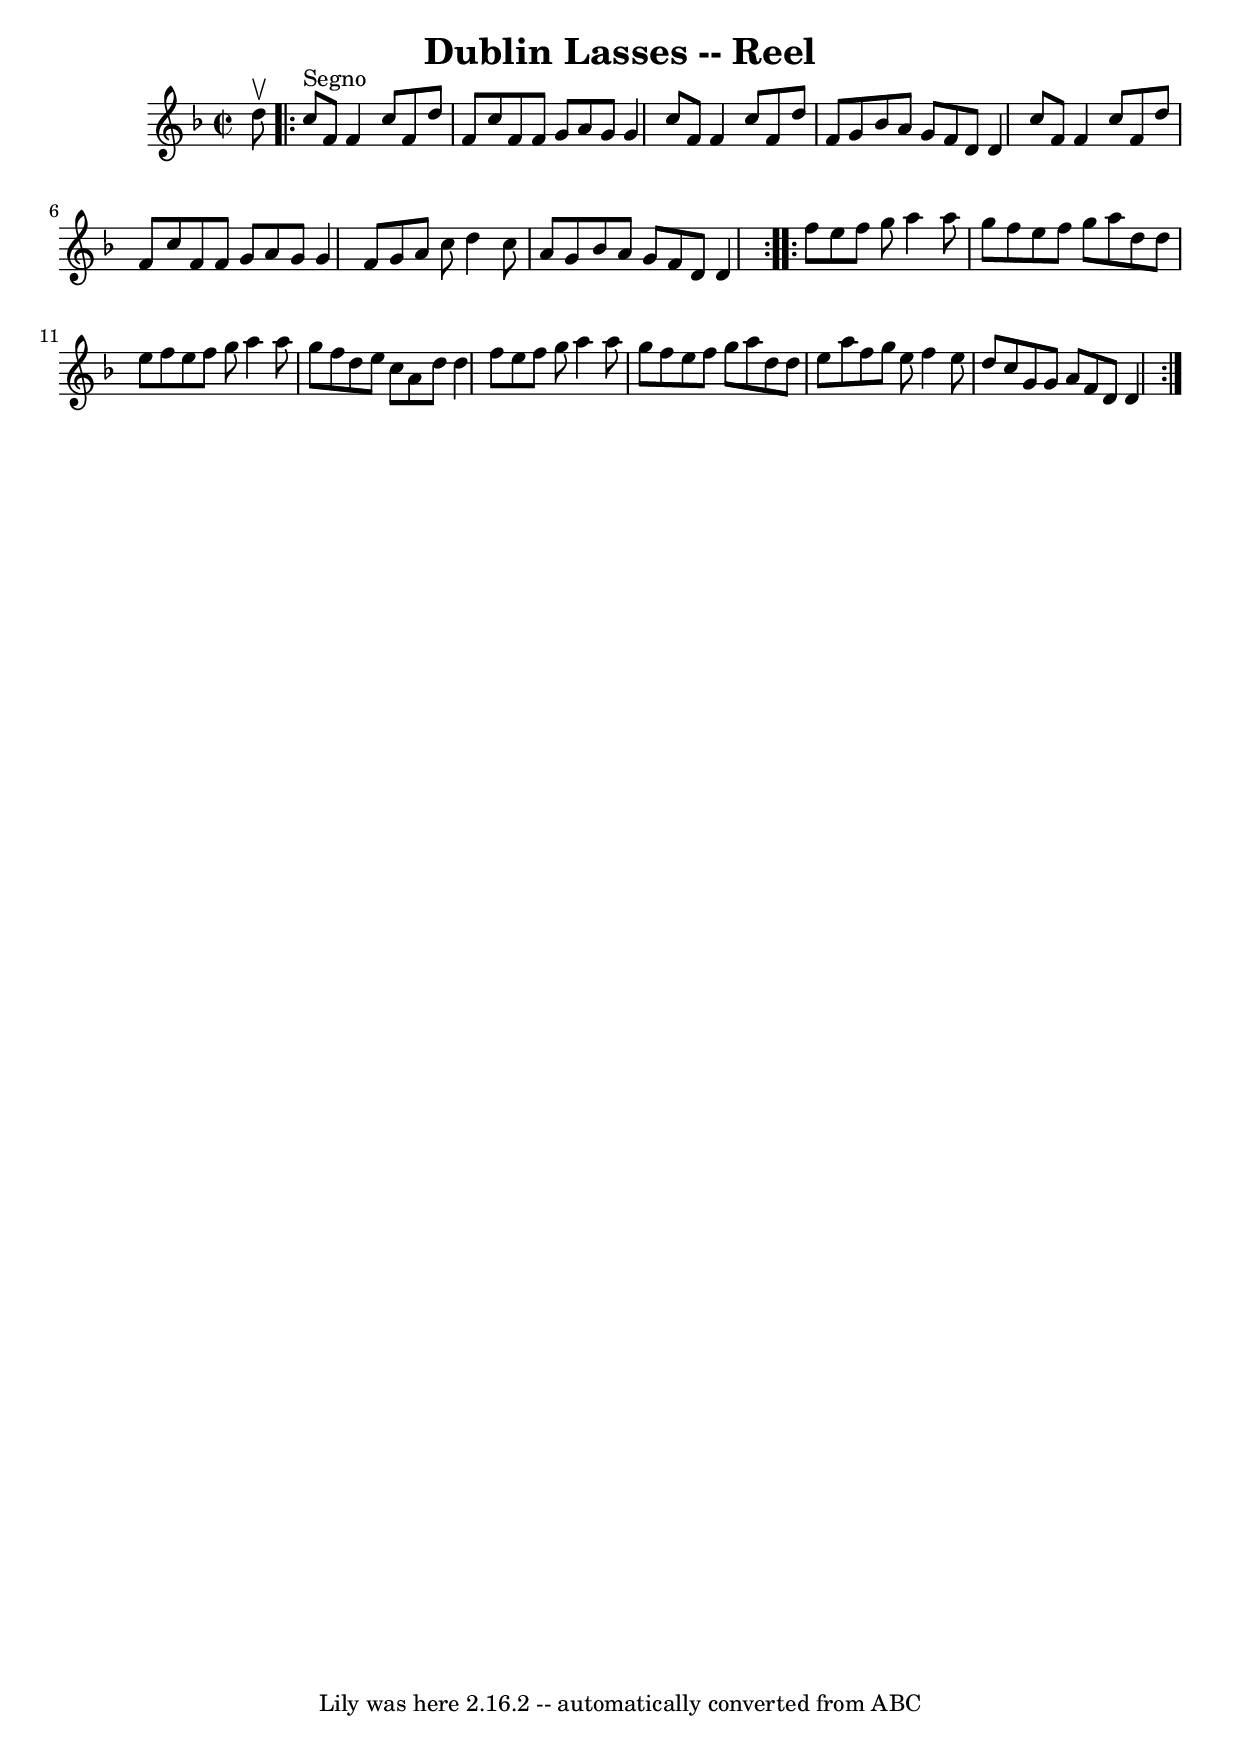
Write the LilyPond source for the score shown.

\version "2.7.40"
\include "Mammoth.ily"
\header {
	%% book = "Ryan's Mammoth Collection"
	crossRefNumber = "1"
	footnotes = ""
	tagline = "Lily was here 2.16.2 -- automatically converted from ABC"
	title = "Dublin Lasses -- Reel"
}
voicedefault =  {
\set Score.defaultBarType = "empty"

\override Staff.TimeSignature #'style = #'C
 \time 2/2 \key f \major d''8^\upbow   \repeat volta 2 { c''8^"Segno"   
f'8 f'4 c''8 f'8 d''8 f'8  |
 c''8 f'8 f'8 g'8  
 a'8 g'8 g'4  |
 c''8 f'8 f'4 c''8 f'8 d''8    
f'8  |
 g'8 bes'8 a'8 g'8 f'8 d'8 d'4  |
     
c''8 f'8 f'4 c''8 f'8 d''8 f'8  |
 c''8 f'8 f'8 
 g'8 a'8 g'8 g'4  |
 f'8 g'8 a'8 c''8 d''4    
c''8 a'8  |
 g'8 bes'8 a'8 g'8 f'8 d'8 d'4  
} \repeat volta 2 { f''8 e''8 f''8 g''8 a''4 a''8 g''8  
|
 f''8 e''8 f''8 g''8 a''8 d''8 d''8 e''8  
|
 f''8 e''8 f''8 g''8 a''4 a''8 g''8  |
   
f''8 d''8 e''8 c''8 a'8 d''8 d''4  |
 f''8 e''8  
 f''8 g''8 a''4 a''8 g''8  |
 f''8 e''8 f''8 g''8 
 a''8 d''8 d''8 e''8  |
 a''8 f''8 g''8 e''8    
f''4 e''8 d''8  |
 c''8 g'8 g'8 a'8 f'8 d'8 d'4 
   }
}

\score{
    <<

	\context Staff="default"
	{
	    \voicedefault 
	}

    >>
	\layout {
	}
	\midi {}
}
